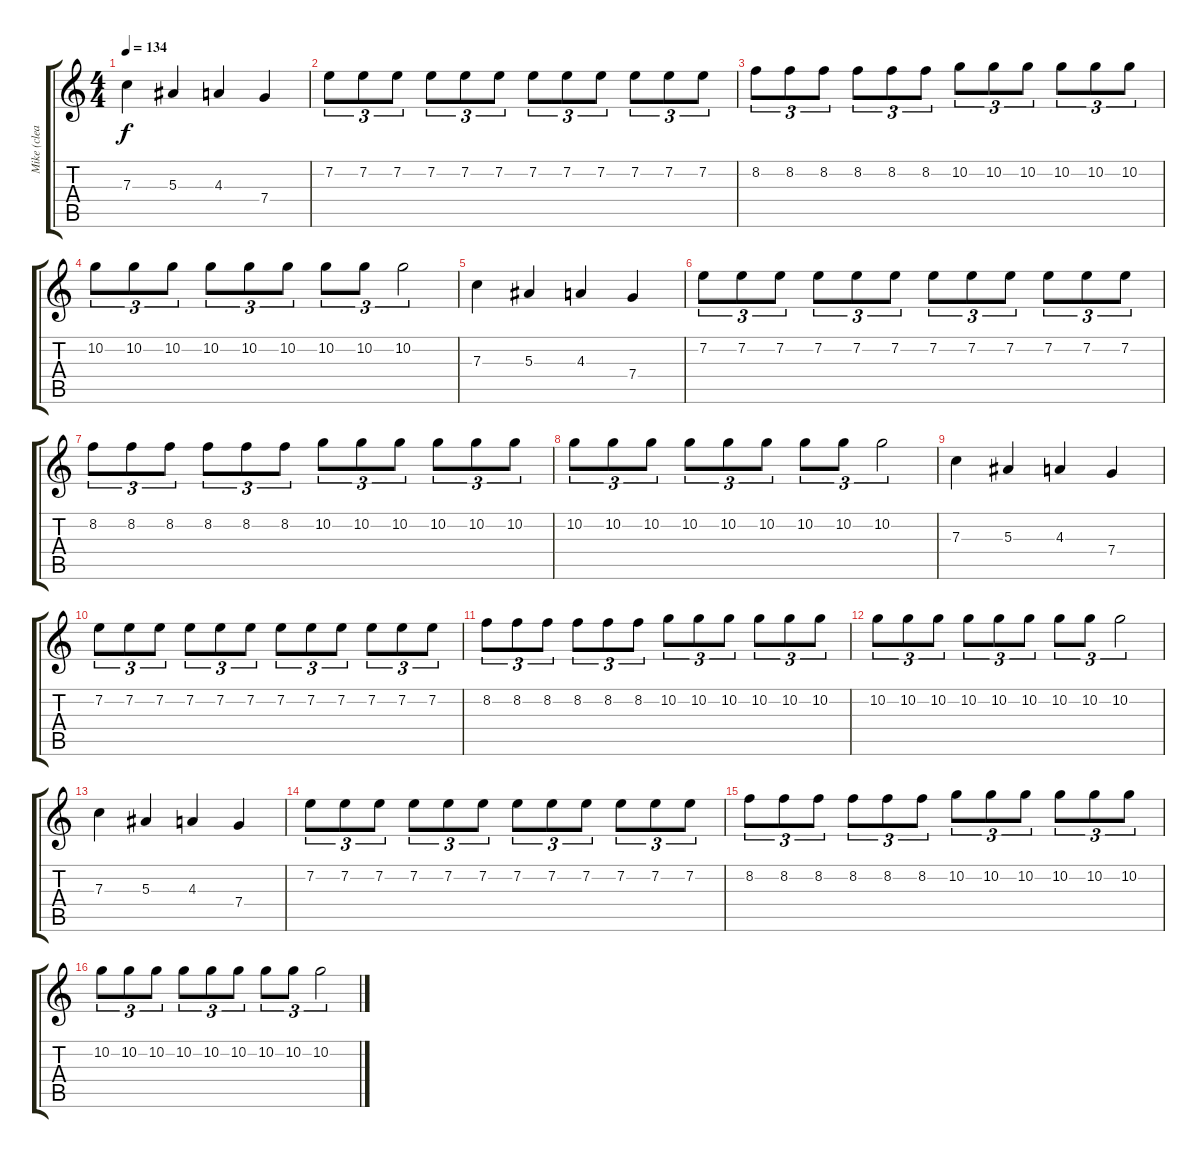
\track ("Mike (clean/overdub)" "Mike (clea") {instrument acousticguitarsteel}
\staff {score tabs}
\tuning (D4 A3 F3 C3 G2 D2) {hide}
\ts (4 4)
\tempo 134
\clef g2
\ks c
7.3.4{dy f} 5.3.4 4.3.4 7.4.4 |
7.2.8{tu (3 2)} 7.2.8{tu (3 2)} 7.2.8{tu (3 2)} 7.2.8{tu (3 2)} 7.2.8{tu (3 2)} 7.2.8{tu (3 2)} 7.2.8{tu (3 2)} 7.2.8{tu (3 2)} 7.2.8{tu (3 2)} 7.2.8{tu (3 2)} 7.2.8{tu (3 2)} 7.2.8{tu (3 2)} |
8.2.8{tu (3 2)} 8.2.8{tu (3 2)} 8.2.8{tu (3 2)} 8.2.8{tu (3 2)} 8.2.8{tu (3 2)} 8.2.8{tu (3 2)} 10.2.8{tu (3 2)} 10.2.8{tu (3 2)} 10.2.8{tu (3 2)} 10.2.8{tu (3 2)} 10.2.8{tu (3 2)} 10.2.8{tu (3 2)} |
10.2.8{tu (3 2)} 10.2.8{tu (3 2)} 10.2.8{tu (3 2)} 10.2.8{tu (3 2)} 10.2.8{tu (3 2)} 10.2.8{tu (3 2)} 10.2.8{tu (3 2)} 10.2.8{tu (3 2)} 10.2.2{tu (3 2)} |
7.3.4 5.3.4 4.3.4 7.4.4 |
7.2.8{tu (3 2)} 7.2.8{tu (3 2)} 7.2.8{tu (3 2)} 7.2.8{tu (3 2)} 7.2.8{tu (3 2)} 7.2.8{tu (3 2)} 7.2.8{tu (3 2)} 7.2.8{tu (3 2)} 7.2.8{tu (3 2)} 7.2.8{tu (3 2)} 7.2.8{tu (3 2)} 7.2.8{tu (3 2)} |
8.2.8{tu (3 2)} 8.2.8{tu (3 2)} 8.2.8{tu (3 2)} 8.2.8{tu (3 2)} 8.2.8{tu (3 2)} 8.2.8{tu (3 2)} 10.2.8{tu (3 2)} 10.2.8{tu (3 2)} 10.2.8{tu (3 2)} 10.2.8{tu (3 2)} 10.2.8{tu (3 2)} 10.2.8{tu (3 2)} |
10.2.8{tu (3 2)} 10.2.8{tu (3 2)} 10.2.8{tu (3 2)} 10.2.8{tu (3 2)} 10.2.8{tu (3 2)} 10.2.8{tu (3 2)} 10.2.8{tu (3 2)} 10.2.8{tu (3 2)} 10.2.2{tu (3 2)} |
7.3.4 5.3.4 4.3.4 7.4.4 |
7.2.8{tu (3 2)} 7.2.8{tu (3 2)} 7.2.8{tu (3 2)} 7.2.8{tu (3 2)} 7.2.8{tu (3 2)} 7.2.8{tu (3 2)} 7.2.8{tu (3 2)} 7.2.8{tu (3 2)} 7.2.8{tu (3 2)} 7.2.8{tu (3 2)} 7.2.8{tu (3 2)} 7.2.8{tu (3 2)} |
8.2.8{tu (3 2)} 8.2.8{tu (3 2)} 8.2.8{tu (3 2)} 8.2.8{tu (3 2)} 8.2.8{tu (3 2)} 8.2.8{tu (3 2)} 10.2.8{tu (3 2)} 10.2.8{tu (3 2)} 10.2.8{tu (3 2)} 10.2.8{tu (3 2)} 10.2.8{tu (3 2)} 10.2.8{tu (3 2)} |
10.2.8{tu (3 2)} 10.2.8{tu (3 2)} 10.2.8{tu (3 2)} 10.2.8{tu (3 2)} 10.2.8{tu (3 2)} 10.2.8{tu (3 2)} 10.2.8{tu (3 2)} 10.2.8{tu (3 2)} 10.2.2{tu (3 2)} |
7.3.4 5.3.4 4.3.4 7.4.4 |
7.2.8{tu (3 2)} 7.2.8{tu (3 2)} 7.2.8{tu (3 2)} 7.2.8{tu (3 2)} 7.2.8{tu (3 2)} 7.2.8{tu (3 2)} 7.2.8{tu (3 2)} 7.2.8{tu (3 2)} 7.2.8{tu (3 2)} 7.2.8{tu (3 2)} 7.2.8{tu (3 2)} 7.2.8{tu (3 2)} |
8.2.8{tu (3 2)} 8.2.8{tu (3 2)} 8.2.8{tu (3 2)} 8.2.8{tu (3 2)} 8.2.8{tu (3 2)} 8.2.8{tu (3 2)} 10.2.8{tu (3 2)} 10.2.8{tu (3 2)} 10.2.8{tu (3 2)} 10.2.8{tu (3 2)} 10.2.8{tu (3 2)} 10.2.8{tu (3 2)} |
10.2.8{tu (3 2)} 10.2.8{tu (3 2)} 10.2.8{tu (3 2)} 10.2.8{tu (3 2)} 10.2.8{tu (3 2)} 10.2.8{tu (3 2)} 10.2.8{tu (3 2)} 10.2.8{tu (3 2)} 10.2.2{tu (3 2)}
